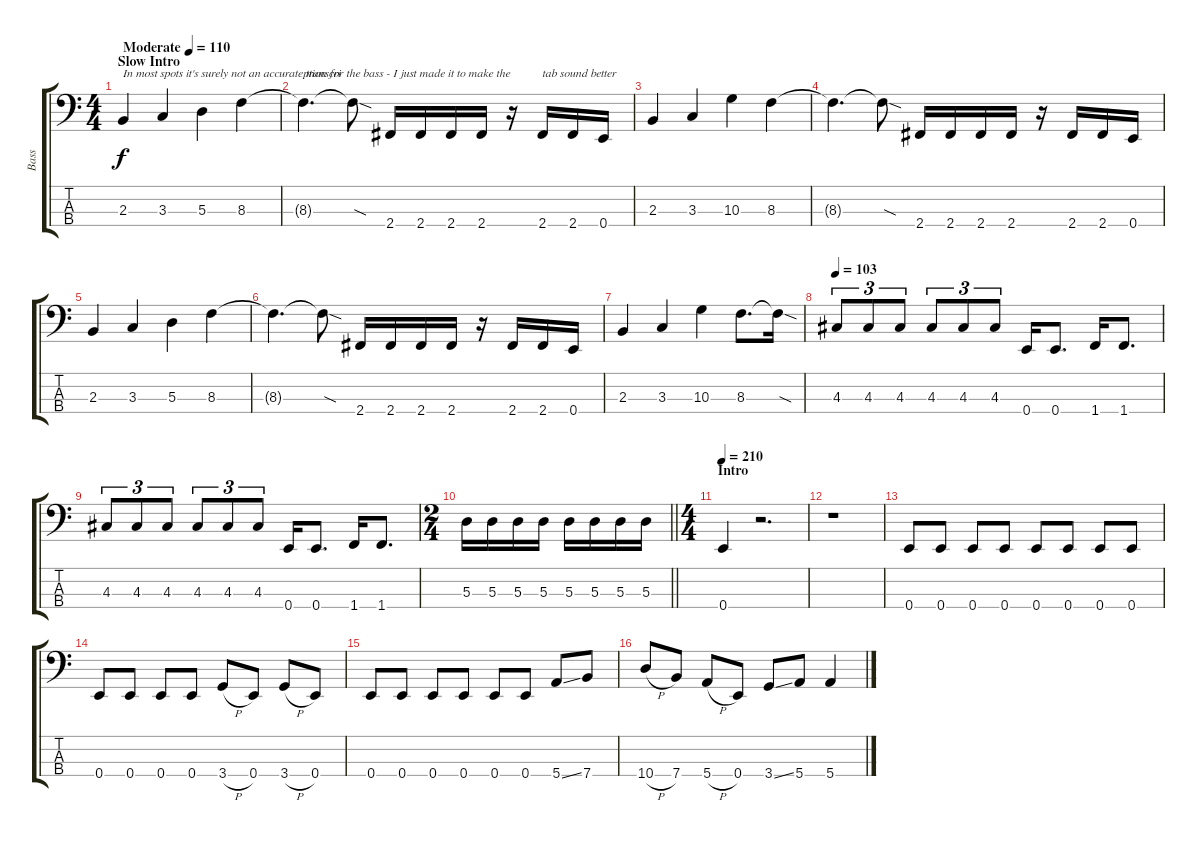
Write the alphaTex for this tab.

\track ("Bass" "Bass") {instrument electricbassfinger}
\staff {score tabs}
\tuning (G2 D2 A1 E1) {hide}
\ts (4 4)
\section ("" "Slow Intro")
\tempo (110 "Moderate")
\clef f4
\ks c
2.3.4{txt "In most spots it's surely not an accurate transcri" dy f instrument electricbassfinger} 3.3.4 5.3.4 8.3.4 |
8.3{t}.4{d txt "ption for the bass - I just made it to make the"} 8.3{sod t}.8 2.4.16 2.4.16 2.4.16 2.4.16 r.16 2.4.16{txt "tab sound better"} 2.4.16 0.4.16 |
2.3.4 3.3.4 10.3.4 8.3.4 |
8.3{t}.4{d} 8.3{sod t}.8 2.4.16 2.4.16 2.4.16 2.4.16 r.16 2.4.16 2.4.16 0.4.16 |
2.3.4 3.3.4 5.3.4 8.3.4 |
8.3{t}.4{d} 8.3{sod t}.8 2.4.16 2.4.16 2.4.16 2.4.16 r.16 2.4.16 2.4.16 0.4.16 |
2.3.4 3.3.4 10.3.4 8.3.8{d} 8.3{sod t}.16 |
\tempo 103
4.3.8{tu (3 2)} 4.3.8{tu (3 2)} 4.3.8{tu (3 2)} 4.3.8{tu (3 2)} 4.3.8{tu (3 2)} 4.3.8{tu (3 2)} 0.4.16 0.4.8{d} 1.4.16 1.4.8{d} |
4.3.8{tu (3 2)} 4.3.8{tu (3 2)} 4.3.8{tu (3 2)} 4.3.8{tu (3 2)} 4.3.8{tu (3 2)} 4.3.8{tu (3 2)} 0.4.16 0.4.8{d} 1.4.16 1.4.8{d} |
\ts (2 4)
\barLineRight lightlight
5.3.16 5.3.16 5.3.16 5.3.16 5.3.16 5.3.16 5.3.16 5.3.16 |
\ts (4 4)
\section ("" "Intro")
\tempo 210
0.4.4 r.2{d} |
r.1 |
0.4.8 0.4.8 0.4.8 0.4.8 0.4.8 0.4.8 0.4.8 0.4.8 |
0.4.8 0.4.8 0.4.8 0.4.8 3.4{h}.8 0.4.8 3.4{h}.8 0.4.8 |
0.4.8 0.4.8 0.4.8 0.4.8 0.4.8 0.4.8 5.4{ss}.8 7.4.8 |
10.4{h}.8 7.4.8 5.4{h}.8 0.4.8 3.4{ss}.8 5.4.8 5.4.4
